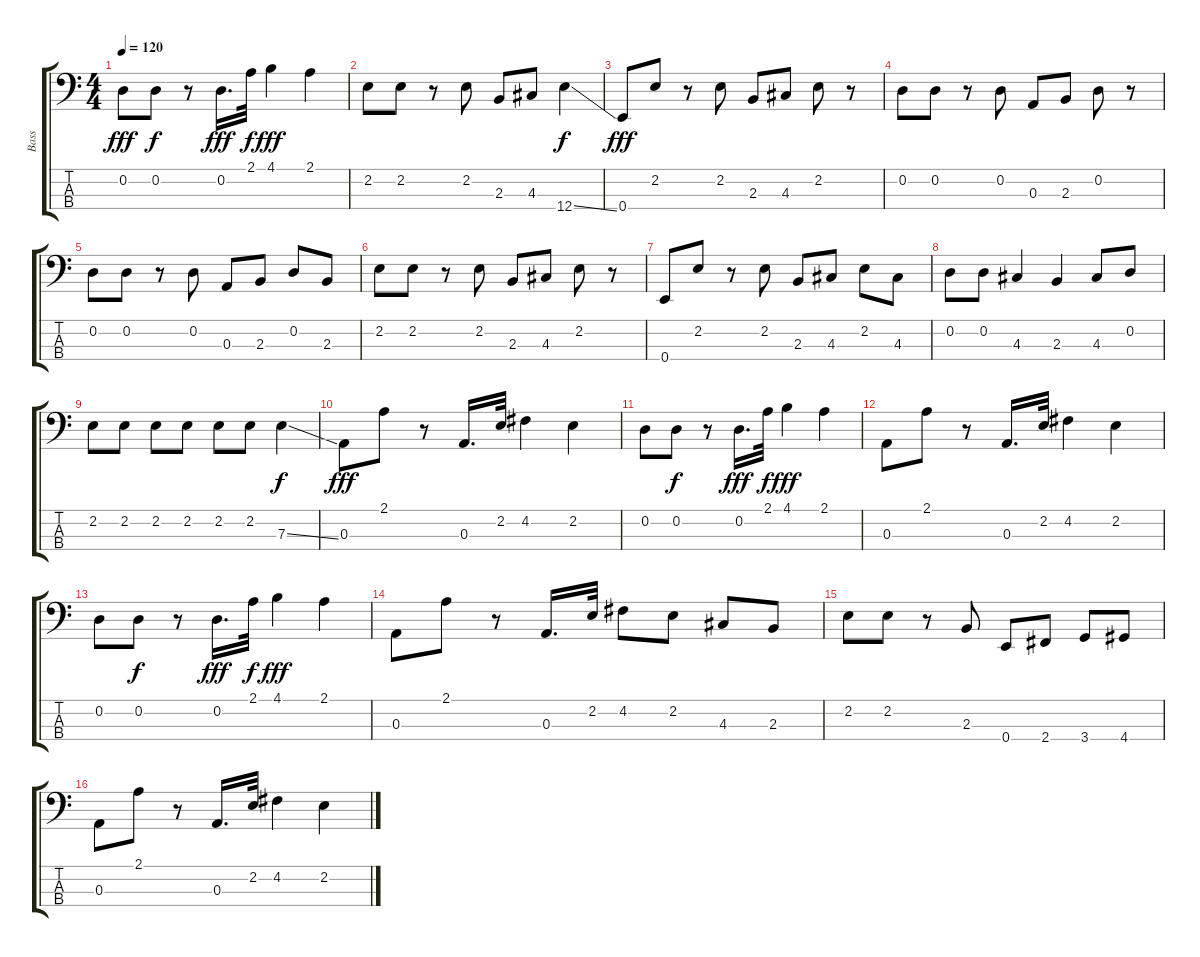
\track ("Bass" "Bass") {instrument electricbassfinger}
\staff {score tabs}
\tuning (G2 D2 A1 E1) {hide}
\ts (4 4)
\tempo 120
\clef f4
\ks c
0.2.8{dy fff} 0.2.8{dy f} r.8 0.2.16{d dy fff} 2.1.32{dy f} 4.1.4{dy fff} 2.1.4 |
2.2.8 2.2.8 r.8 2.2.8 2.3.8 4.3.8 12.4{ss}.4{dy f} |
0.4.8{dy fff} 2.2.8 r.8 2.2.8 2.3.8 4.3.8 2.2.8 r.8 |
0.2.8 0.2.8 r.8 0.2.8 0.3.8 2.3.8 0.2.8 r.8 |
0.2.8 0.2.8 r.8 0.2.8 0.3.8 2.3.8 0.2.8 2.3.8 |
2.2.8 2.2.8 r.8 2.2.8 2.3.8 4.3.8 2.2.8 r.8 |
0.4.8 2.2.8 r.8 2.2.8 2.3.8 4.3.8 2.2.8 4.3.8 |
0.2.8 0.2.8 4.3.4 2.3.4 4.3.8 0.2.8 |
2.2.8 2.2.8 2.2.8 2.2.8 2.2.8 2.2.8 7.3{ss}.4{dy f} |
0.3.8{dy fff} 2.1.8 r.8 0.3.16{d} 2.2.32 4.2.4 2.2.4 |
0.2.8 0.2.8{dy f} r.8 0.2.16{d dy fff} 2.1.32{dy f} 4.1.4{dy fff} 2.1.4 |
0.3.8 2.1.8 r.8 0.3.16{d} 2.2.32 4.2.4 2.2.4 |
0.2.8 0.2.8{dy f} r.8 0.2.16{d dy fff} 2.1.32{dy f} 4.1.4{dy fff} 2.1.4 |
0.3.8 2.1.8 r.8 0.3.16{d} 2.2.32 4.2.8 2.2.8 4.3.8 2.3.8 |
2.2.8 2.2.8 r.8 2.3.8 0.4.8 2.4.8 3.4.8 4.4.8 |
0.3.8 2.1.8 r.8 0.3.16{d} 2.2.32 4.2.4 2.2.4
